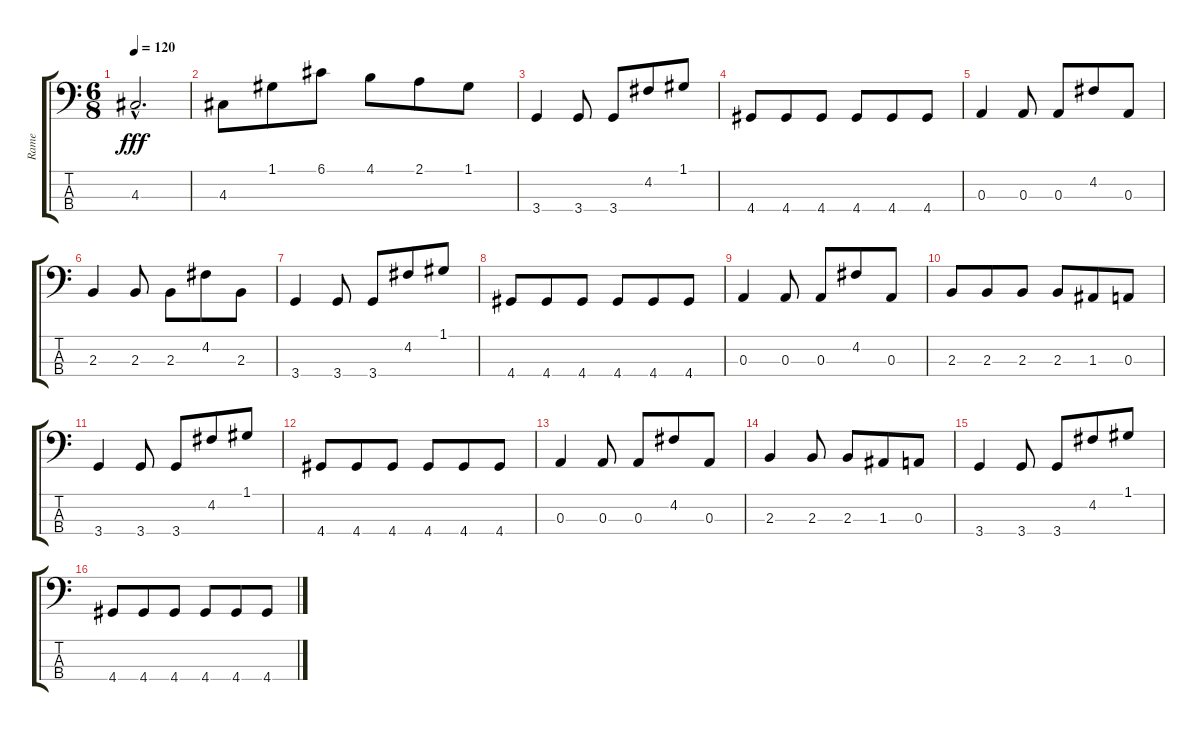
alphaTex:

\track ("Rame" "Rame") {instrument electricbasspick}
\staff {score tabs}
\tuning (G2 D2 A1 E1) {hide}
\ts (6 8)
\tempo 120
\clef f4
\ks c
4.3{hac}.2{d dy fff} |
4.3.8 1.1.8 6.1.8 4.1.8 2.1.8 1.1.8 |
3.4.4 3.4.8 3.4.8 4.2.8 1.1.8 |
4.4.8 4.4.8 4.4.8 4.4.8 4.4.8 4.4.8 |
0.3.4 0.3.8 0.3.8 4.2.8 0.3.8 |
2.3.4 2.3.8 2.3.8 4.2.8 2.3.8 |
3.4.4 3.4.8 3.4.8 4.2.8 1.1.8 |
4.4.8 4.4.8 4.4.8 4.4.8 4.4.8 4.4.8 |
0.3.4 0.3.8 0.3.8 4.2.8 0.3.8 |
2.3.8 2.3.8 2.3.8 2.3.8 1.3.8 0.3.8 |
3.4.4 3.4.8 3.4.8 4.2.8 1.1.8 |
4.4.8 4.4.8 4.4.8 4.4.8 4.4.8 4.4.8 |
0.3.4 0.3.8 0.3.8 4.2.8 0.3.8 |
2.3.4 2.3.8 2.3.8 1.3.8 0.3.8 |
3.4.4 3.4.8 3.4.8 4.2.8 1.1.8 |
4.4.8 4.4.8 4.4.8 4.4.8 4.4.8 4.4.8
